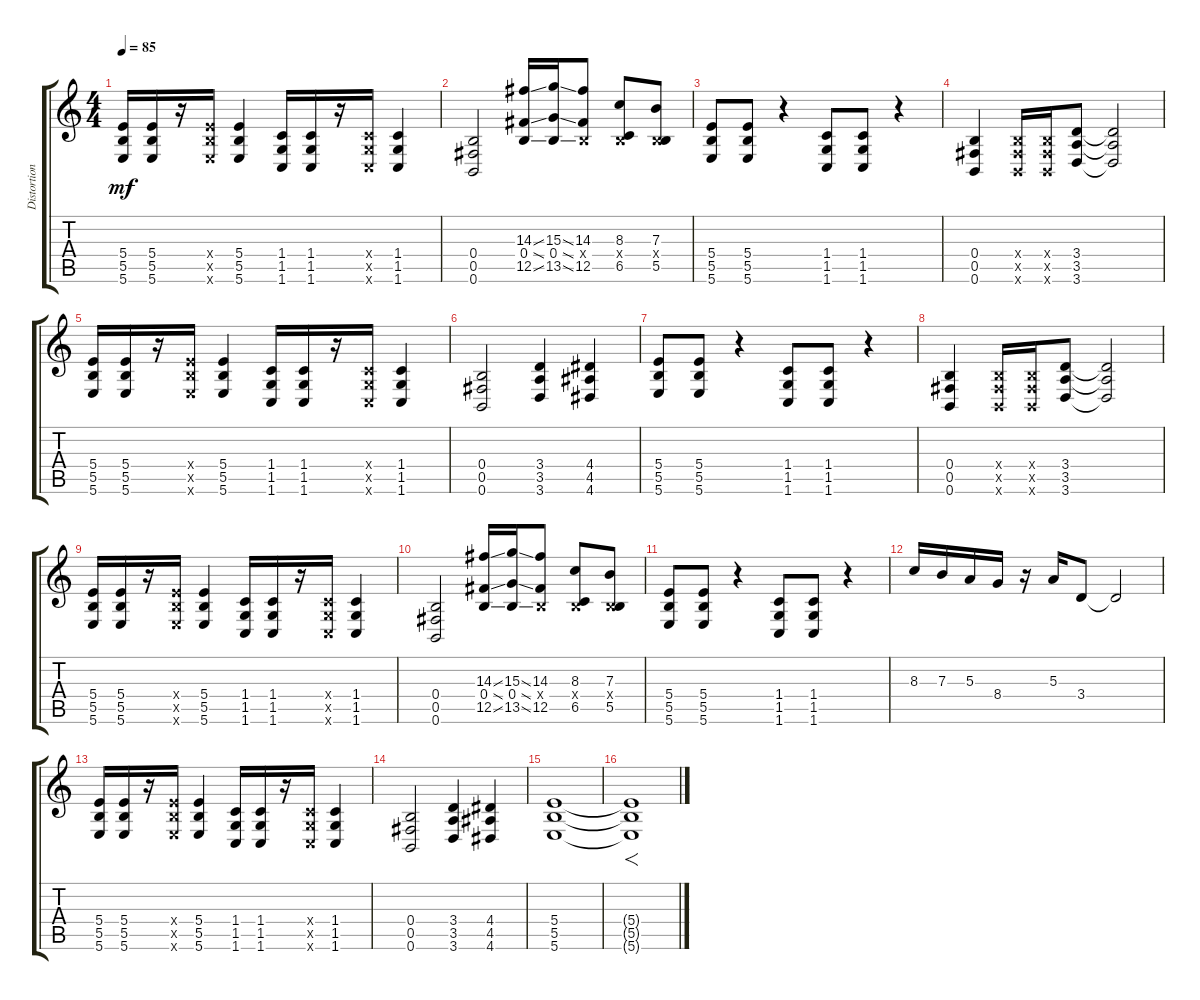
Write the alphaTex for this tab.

\track ("Distortion Guitar" "Distortion") {instrument distortionguitar}
\staff {score tabs}
\tuning (Db4 Ab3 E3 B2 Gb2 B1) {hide}
\ts (4 4)
\tempo 85
\clef g2
\ks c
(5.4 5.5 5.6).16{dy mf} (5.4 5.5 5.6).16 r.16 (5.4{x} 5.5{x} 5.6{x}).16 (5.4 5.5 5.6).4 (1.4 1.5 1.6).16 (1.4 1.5 1.6).16 r.16 (1.4{x} 1.5{x} 1.6{x}).16 (1.4 1.5 1.6).4 |
(0.4 0.5 0.6).2 (14.3{ss} 0.4{ss} 12.5{ss}).16 (15.3{ss} 0.4{ss} 13.5{ss}).16 (14.3 0.4{x} 12.5).8 (8.3 0.4{x} 6.5).8 (7.3 0.4{x} 5.5).8 |
(5.4 5.5 5.6).8 (5.4 5.5 5.6).8 r.4 (1.4 1.5 1.6).8 (1.4 1.5 1.6).8 r.4 |
(0.4 0.5 0.6).4 (0.4{x} 0.5{x} 0.6{x}).16 (0.4{x} 0.5{x} 0.6{x}).16 (3.4 3.5 3.6).8 (3.4{t} 3.5{t} 3.6{t}).2 |
(5.4 5.5 5.6).16 (5.4 5.5 5.6).16 r.16 (5.4{x} 5.5{x} 5.6{x}).16 (5.4 5.5 5.6).4 (1.4 1.5 1.6).16 (1.4 1.5 1.6).16 r.16 (1.4{x} 1.5{x} 1.6{x}).16 (1.4 1.5 1.6).4 |
(0.4 0.5 0.6).2 (3.4 3.5 3.6).4 (4.4 4.5 4.6).4 |
(5.4 5.5 5.6).8 (5.4 5.5 5.6).8 r.4 (1.4 1.5 1.6).8 (1.4 1.5 1.6).8 r.4 |
(0.4 0.5 0.6).4 (0.4{x} 0.5{x} 0.6{x}).16 (0.4{x} 0.5{x} 0.6{x}).16 (3.4 3.5 3.6).8 (3.4{t} 3.5{t} 3.6{t}).2 |
(5.4 5.5 5.6).16 (5.4 5.5 5.6).16 r.16 (5.4{x} 5.5{x} 5.6{x}).16 (5.4 5.5 5.6).4 (1.4 1.5 1.6).16 (1.4 1.5 1.6).16 r.16 (1.4{x} 1.5{x} 1.6{x}).16 (1.4 1.5 1.6).4 |
(0.4 0.5 0.6).2 (14.3{ss} 0.4{ss} 12.5{ss}).16 (15.3{ss} 0.4{ss} 13.5{ss}).16 (14.3 0.4{x} 12.5).8 (8.3 0.4{x} 6.5).8 (7.3 0.4{x} 5.5).8 |
(5.4 5.5 5.6).8 (5.4 5.5 5.6).8 r.4 (1.4 1.5 1.6).8 (1.4 1.5 1.6).8 r.4 |
8.3.16 7.3.16 5.3.16 8.4.16 r.16 5.3.16 3.4.8 3.4{t}.2 |
(5.4 5.5 5.6).16 (5.4 5.5 5.6).16 r.16 (5.4{x} 5.5{x} 5.6{x}).16 (5.4 5.5 5.6).4 (1.4 1.5 1.6).16 (1.4 1.5 1.6).16 r.16 (1.4{x} 1.5{x} 1.6{x}).16 (1.4 1.5 1.6).4 |
(0.4 0.5 0.6).2 (3.4 3.5 3.6).4 (4.4 4.5 4.6).4 |
(5.4 5.5 5.6).1 |
(5.4{t} 5.5{t} 5.6{t}).1{f}
